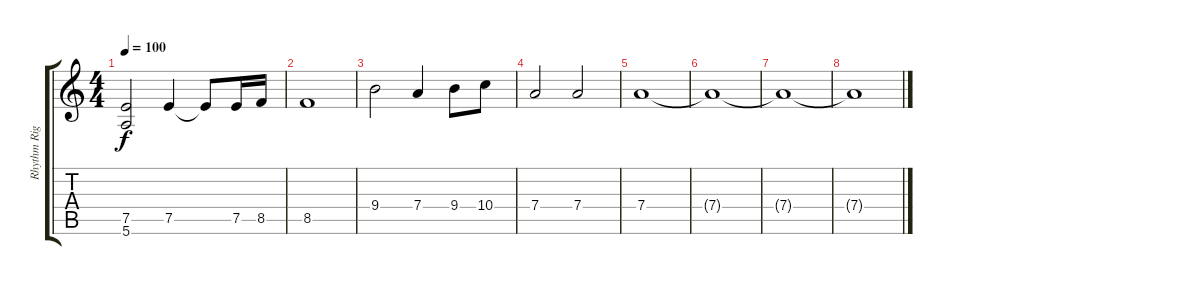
\track ("Rhythm Right" "Rhythm Rig") {instrument distortionguitar}
\staff {score tabs}
\tuning (E4 B3 G3 D3 A2 E2) {hide}
\ts (4 4)
\tempo 100
\clef g2
\ks c
(7.5 5.6).2{dy f} 7.5.4 7.5{t}.8 7.5.16 8.5.16 |
8.5.1 |
9.4.2 7.4.4 9.4.8 10.4.8 |
7.4.2 7.4.2 |
7.4.1{volume 0} |
7.4{t}.1 |
7.4{t}.1 |
7.4{t}.1
